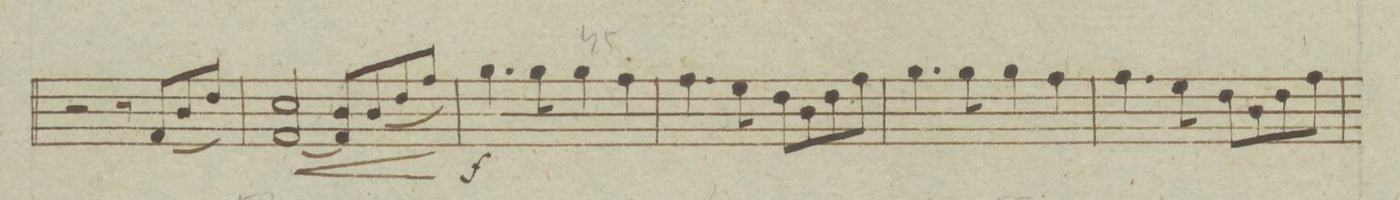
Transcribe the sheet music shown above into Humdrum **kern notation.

**kern	**dynam
*I"Violino Primo.	*
*clefG2	*
*k[b-e-a-]	*
*met(c)	*
*M4/4	*
2r	.
8r	.
(8f/L	.
8b-/	.
8dd/J)	.
=44	=44
(2f/ 2cc	<
8f/L) 8b-	.
(8b-/	.
8dd/	.
8ff/J)	[[
=45	=45
4.gg\	f
8gg\	.
4gg\	.
4ff\	.
=46	=46
4.ff\	.
8ee-\	.
8dd\L	.
8b-\	.
8dd\	.
8ff\J	.
=47	=47
4.gg\	.
8gg\	.
4gg\	.
4ff\	.
=48	=48
4.ff\	.
8ee-\	.
8dd\L	.
8b-\	.
8dd\	.
8ff\J	.
=49	=49
*-	*-
